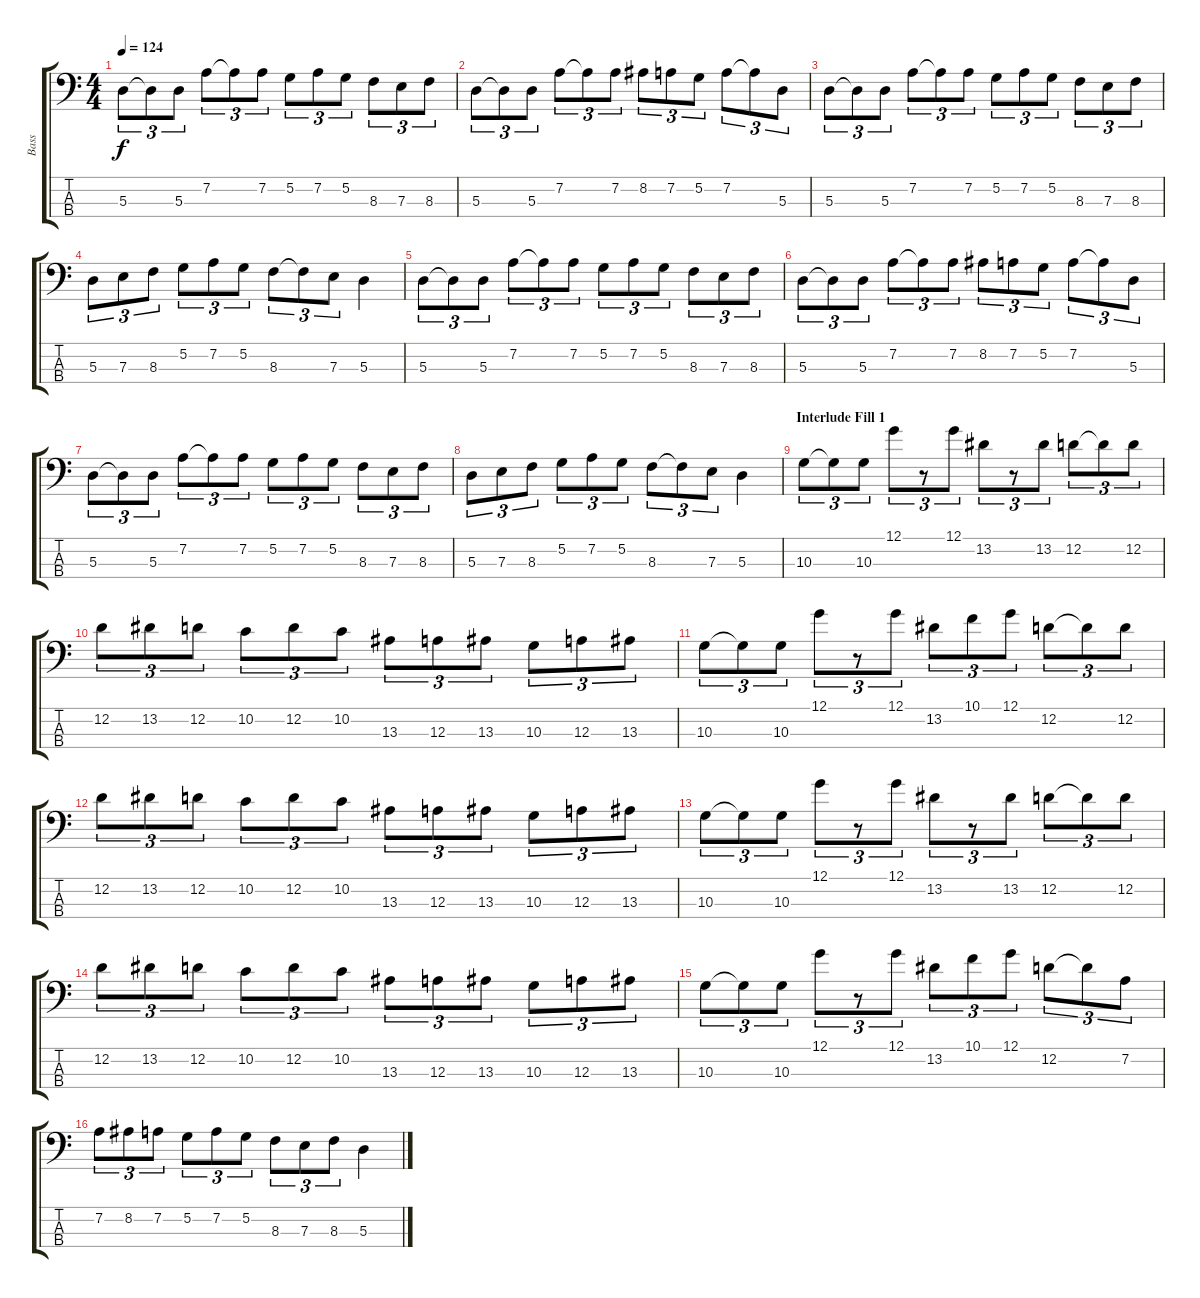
\track ("Bass" "Bass") {instrument synthbass2}
\staff {score tabs}
\tuning (G2 D2 A1 E1) {hide}
\ts (4 4)
\tempo 124
\clef f4
\ks c
5.3.8{tu (3 2) dy f} 5.3{t}.8{tu (3 2)} 5.3.8{tu (3 2)} 7.2.8{tu (3 2)} 7.2{t}.8{tu (3 2)} 7.2.8{tu (3 2)} 5.2.8{tu (3 2)} 7.2.8{tu (3 2)} 5.2.8{tu (3 2)} 8.3.8{tu (3 2)} 7.3.8{tu (3 2)} 8.3.8{tu (3 2)} |
5.3.8{tu (3 2)} 5.3{t}.8{tu (3 2)} 5.3.8{tu (3 2)} 7.2.8{tu (3 2)} 7.2{t}.8{tu (3 2)} 7.2.8{tu (3 2)} 8.2.8{tu (3 2)} 7.2.8{tu (3 2)} 5.2.8{tu (3 2)} 7.2.8{tu (3 2)} 7.2{t}.8{tu (3 2)} 5.3.8{tu (3 2)} |
5.3.8{tu (3 2)} 5.3{t}.8{tu (3 2)} 5.3.8{tu (3 2)} 7.2.8{tu (3 2)} 7.2{t}.8{tu (3 2)} 7.2.8{tu (3 2)} 5.2.8{tu (3 2)} 7.2.8{tu (3 2)} 5.2.8{tu (3 2)} 8.3.8{tu (3 2)} 7.3.8{tu (3 2)} 8.3.8{tu (3 2)} |
5.3.8{tu (3 2)} 7.3.8{tu (3 2)} 8.3.8{tu (3 2)} 5.2.8{tu (3 2)} 7.2.8{tu (3 2)} 5.2.8{tu (3 2)} 8.3.8{tu (3 2)} 8.3{t}.8{tu (3 2)} 7.3.8{tu (3 2)} 5.3.4 |
5.3.8{tu (3 2)} 5.3{t}.8{tu (3 2)} 5.3.8{tu (3 2)} 7.2.8{tu (3 2)} 7.2{t}.8{tu (3 2)} 7.2.8{tu (3 2)} 5.2.8{tu (3 2)} 7.2.8{tu (3 2)} 5.2.8{tu (3 2)} 8.3.8{tu (3 2)} 7.3.8{tu (3 2)} 8.3.8{tu (3 2)} |
5.3.8{tu (3 2)} 5.3{t}.8{tu (3 2)} 5.3.8{tu (3 2)} 7.2.8{tu (3 2)} 7.2{t}.8{tu (3 2)} 7.2.8{tu (3 2)} 8.2.8{tu (3 2)} 7.2.8{tu (3 2)} 5.2.8{tu (3 2)} 7.2.8{tu (3 2)} 7.2{t}.8{tu (3 2)} 5.3.8{tu (3 2)} |
5.3.8{tu (3 2)} 5.3{t}.8{tu (3 2)} 5.3.8{tu (3 2)} 7.2.8{tu (3 2)} 7.2{t}.8{tu (3 2)} 7.2.8{tu (3 2)} 5.2.8{tu (3 2)} 7.2.8{tu (3 2)} 5.2.8{tu (3 2)} 8.3.8{tu (3 2)} 7.3.8{tu (3 2)} 8.3.8{tu (3 2)} |
5.3.8{tu (3 2)} 7.3.8{tu (3 2)} 8.3.8{tu (3 2)} 5.2.8{tu (3 2)} 7.2.8{tu (3 2)} 5.2.8{tu (3 2)} 8.3.8{tu (3 2)} 8.3{t}.8{tu (3 2)} 7.3.8{tu (3 2)} 5.3.4 |
\section ("" "Interlude Fill 1")
10.3.8{tu (3 2)} 10.3{t}.8{tu (3 2)} 10.3.8{tu (3 2)} 12.1.8{tu (3 2)} r.8{tu (3 2)} 12.1.8{tu (3 2)} 13.2.8{tu (3 2)} r.8{tu (3 2)} 13.2.8{tu (3 2)} 12.2.8{tu (3 2)} 12.2{t}.8{tu (3 2)} 12.2.8{tu (3 2)} |
12.2.8{tu (3 2)} 13.2.8{tu (3 2)} 12.2.8{tu (3 2)} 10.2.8{tu (3 2)} 12.2.8{tu (3 2)} 10.2.8{tu (3 2)} 13.3.8{tu (3 2)} 12.3.8{tu (3 2)} 13.3.8{tu (3 2)} 10.3.8{tu (3 2)} 12.3.8{tu (3 2)} 13.3.8{tu (3 2)} |
10.3.8{tu (3 2)} 10.3{t}.8{tu (3 2)} 10.3.8{tu (3 2)} 12.1.8{tu (3 2)} r.8{tu (3 2)} 12.1.8{tu (3 2)} 13.2.8{tu (3 2)} 10.1.8{tu (3 2)} 12.1.8{tu (3 2)} 12.2.8{tu (3 2)} 12.2{t}.8{tu (3 2)} 12.2.8{tu (3 2)} |
12.2.8{tu (3 2)} 13.2.8{tu (3 2)} 12.2.8{tu (3 2)} 10.2.8{tu (3 2)} 12.2.8{tu (3 2)} 10.2.8{tu (3 2)} 13.3.8{tu (3 2)} 12.3.8{tu (3 2)} 13.3.8{tu (3 2)} 10.3.8{tu (3 2)} 12.3.8{tu (3 2)} 13.3.8{tu (3 2)} |
10.3.8{tu (3 2)} 10.3{t}.8{tu (3 2)} 10.3.8{tu (3 2)} 12.1.8{tu (3 2)} r.8{tu (3 2)} 12.1.8{tu (3 2)} 13.2.8{tu (3 2)} r.8{tu (3 2)} 13.2.8{tu (3 2)} 12.2.8{tu (3 2)} 12.2{t}.8{tu (3 2)} 12.2.8{tu (3 2)} |
12.2.8{tu (3 2)} 13.2.8{tu (3 2)} 12.2.8{tu (3 2)} 10.2.8{tu (3 2)} 12.2.8{tu (3 2)} 10.2.8{tu (3 2)} 13.3.8{tu (3 2)} 12.3.8{tu (3 2)} 13.3.8{tu (3 2)} 10.3.8{tu (3 2)} 12.3.8{tu (3 2)} 13.3.8{tu (3 2)} |
10.3.8{tu (3 2)} 10.3{t}.8{tu (3 2)} 10.3.8{tu (3 2)} 12.1.8{tu (3 2)} r.8{tu (3 2)} 12.1.8{tu (3 2)} 13.2.8{tu (3 2)} 10.1.8{tu (3 2)} 12.1.8{tu (3 2)} 12.2.8{tu (3 2)} 12.2{t}.8{tu (3 2)} 7.2.8{tu (3 2)} |
7.2.8{tu (3 2)} 8.2.8{tu (3 2)} 7.2.8{tu (3 2)} 5.2.8{tu (3 2)} 7.2.8{tu (3 2)} 5.2.8{tu (3 2)} 8.3.8{tu (3 2)} 7.3.8{tu (3 2)} 8.3.8{tu (3 2)} 5.3.4
